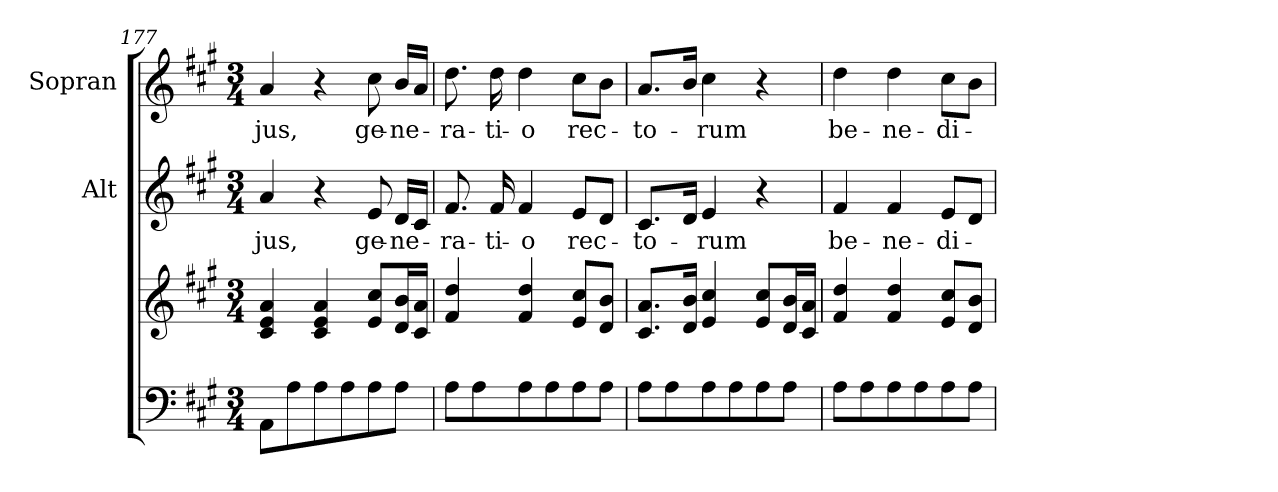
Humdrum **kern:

**kern	**kern	**kern	**text	**kern	**text
*part3	*part3	*part2	*part2	*part1	*part1
*staff4	*staff3	*staff2	*staff2	*staff1	*staff1
*	*	*I"Alt	*	*I"Sopran	*
*	*	*I'A.	*	*I'S.	*
*clefF4	*clefG2	*clefG2	*	*clefG2	*
*k[f#c#g#]	*k[f#c#g#]	*k[f#c#g#]	*	*k[f#c#g#]	*
*A:	*A:	*A:	*	*A:	*
*M3/4	*M3/4	*M3/4	*	*M3/4	*
=177	=177	=177	=177	=177	=177
!	!	!	!LO:LY:b	!	!LO:LY:b
8AA\L	4c#/ 4e/ 4a/	4a/	-jus,	4a/	-jus,
8A\	.	.	.	.	.
8A\	4c#/ 4e/ 4a/	4r	.	4r	.
8A\	.	.	.	.	.
!	!	!	!LO:LY:b	!	!LO:LY:b
8A\	8e/ 8cc#/L	8e/	ge-	8cc#\	ge-
!	!	!	!LO:LY:b	!	!LO:LY:b
8A\J	16d/ 16b/L	16d/LL	-ne-	16b/LL	-ne-
.	16c#/ 16a/JJ	16c#/JJ	.	16a/JJ	.
!!LO:PB:g=z
=178	=178	=178	=178	=178	=178
!	!	!	!LO:LY:b	!	!LO:LY:b
8A\L	4f#/ 4dd/	8.f#/	-ra-	8.dd\	-ra-
8A\	.	.	.	.	.
!	!	!	!LO:LY:b	!	!LO:LY:b
.	.	16f#/	-ti-	16dd\	-ti-
!	!	!	!LO:LY:b	!	!LO:LY:b
8A\	4f#/ 4dd/	4f#/	-o	4dd\	-o
8A\	.	.	.	.	.
!	!	!	!LO:LY:b	!	!LO:LY:b
8A\	8e/ 8cc#/L	8e/L	rec-	8cc#\L	rec-
8A\J	8d/ 8b/J	8d/J	.	8b\J	.
=179	=179	=179	=179	=179	=179
!	!	!	!LO:LY:b	!	!LO:LY:b
8A\L	8.c#/ 8.a/L	8.c#/L	-to-	8.a/L	-to-
8A\	.	.	.	.	.
.	16d/ 16b/Jk	16d/Jk	.	16b/Jk	.
!	!	!	!LO:LY:b	!	!LO:LY:b
8A\	4e/ 4cc#/	4e/	-rum	4cc#\	-rum
8A\	.	.	.	.	.
8A\	8e/ 8cc#/L	4r	.	4r	.
8A\J	16d/ 16b/L	.	.	.	.
.	16c#/ 16a/JJ	.	.	.	.
=180	=180	=180	=180	=180	=180
!	!	!	!LO:LY:b	!	!LO:LY:b
8A\L	4f#/ 4dd/	4f#/	be-	4dd\	be-
8A\	.	.	.	.	.
!	!	!	!LO:LY:b	!	!LO:LY:b
8A\	4f#/ 4dd/	4f#/	-ne-	4dd\	-ne-
8A\	.	.	.	.	.
!	!	!	!LO:LY:b	!	!LO:LY:b
8A\	8e/ 8cc#/L	8e/L	-di-	8cc#\L	-di-
8A\J	8d/ 8b/J	8d/J	.	8b\J	.
=	=	=	=	=	=
*-	*-	*-	*-	*-	*-
